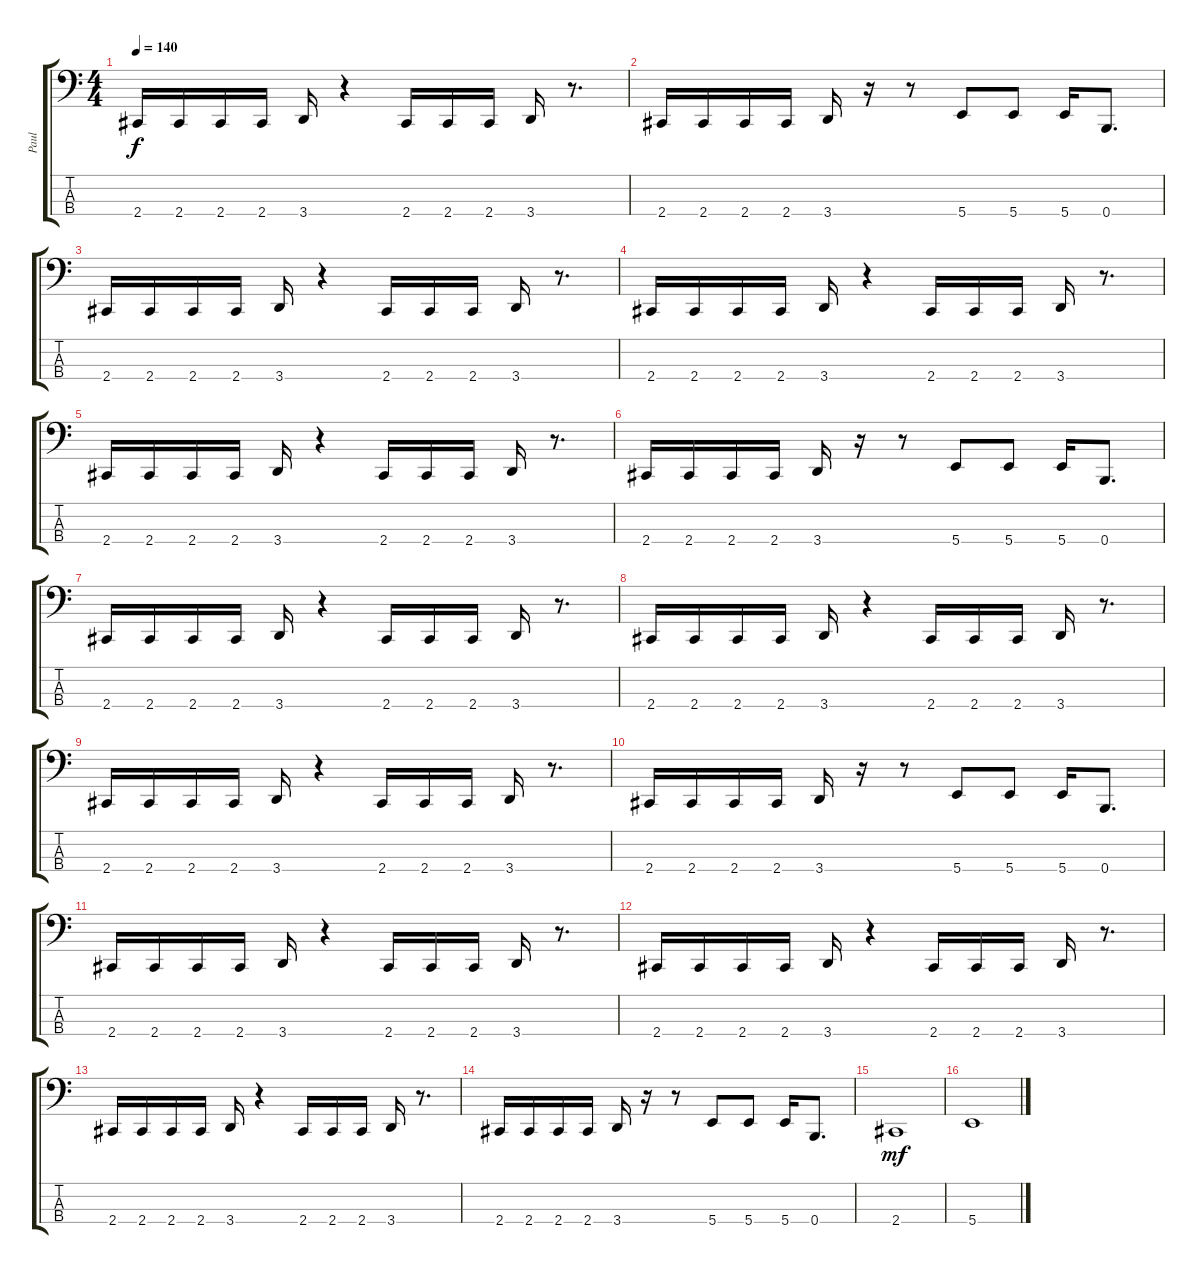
\track ("Paul" "Paul") {instrument slapbass1}
\staff {score tabs}
\tuning (E2 B1 Gb1 B0) {hide}
\ts (4 4)
\tempo 140
\clef f4
\ks c
2.4.16{dy f} 2.4.16 2.4.16 2.4.16 3.4.16 r.4 2.4.16 2.4.16 2.4.16 3.4.16 r.8{d} |
2.4.16 2.4.16 2.4.16 2.4.16 3.4.16 r.16 r.8 5.4.8 5.4.8 5.4.16 0.4.8{d} |
2.4.16 2.4.16 2.4.16 2.4.16 3.4.16 r.4 2.4.16 2.4.16 2.4.16 3.4.16 r.8{d} |
2.4.16 2.4.16 2.4.16 2.4.16 3.4.16 r.4 2.4.16 2.4.16 2.4.16 3.4.16 r.8{d} |
2.4.16 2.4.16 2.4.16 2.4.16 3.4.16 r.4 2.4.16 2.4.16 2.4.16 3.4.16 r.8{d} |
2.4.16 2.4.16 2.4.16 2.4.16 3.4.16 r.16 r.8 5.4.8 5.4.8 5.4.16 0.4.8{d} |
2.4.16 2.4.16 2.4.16 2.4.16 3.4.16 r.4 2.4.16 2.4.16 2.4.16 3.4.16 r.8{d} |
2.4.16 2.4.16 2.4.16 2.4.16 3.4.16 r.4 2.4.16 2.4.16 2.4.16 3.4.16 r.8{d} |
2.4.16 2.4.16 2.4.16 2.4.16 3.4.16 r.4 2.4.16 2.4.16 2.4.16 3.4.16 r.8{d} |
2.4.16 2.4.16 2.4.16 2.4.16 3.4.16 r.16 r.8 5.4.8 5.4.8 5.4.16 0.4.8{d} |
2.4.16 2.4.16 2.4.16 2.4.16 3.4.16 r.4 2.4.16 2.4.16 2.4.16 3.4.16 r.8{d} |
2.4.16 2.4.16 2.4.16 2.4.16 3.4.16 r.4 2.4.16 2.4.16 2.4.16 3.4.16 r.8{d} |
2.4.16 2.4.16 2.4.16 2.4.16 3.4.16 r.4 2.4.16 2.4.16 2.4.16 3.4.16 r.8{d} |
2.4.16 2.4.16 2.4.16 2.4.16 3.4.16 r.16 r.8 5.4.8 5.4.8 5.4.16 0.4.8{d} |
2.4.1{dy mf} |
5.4.1
